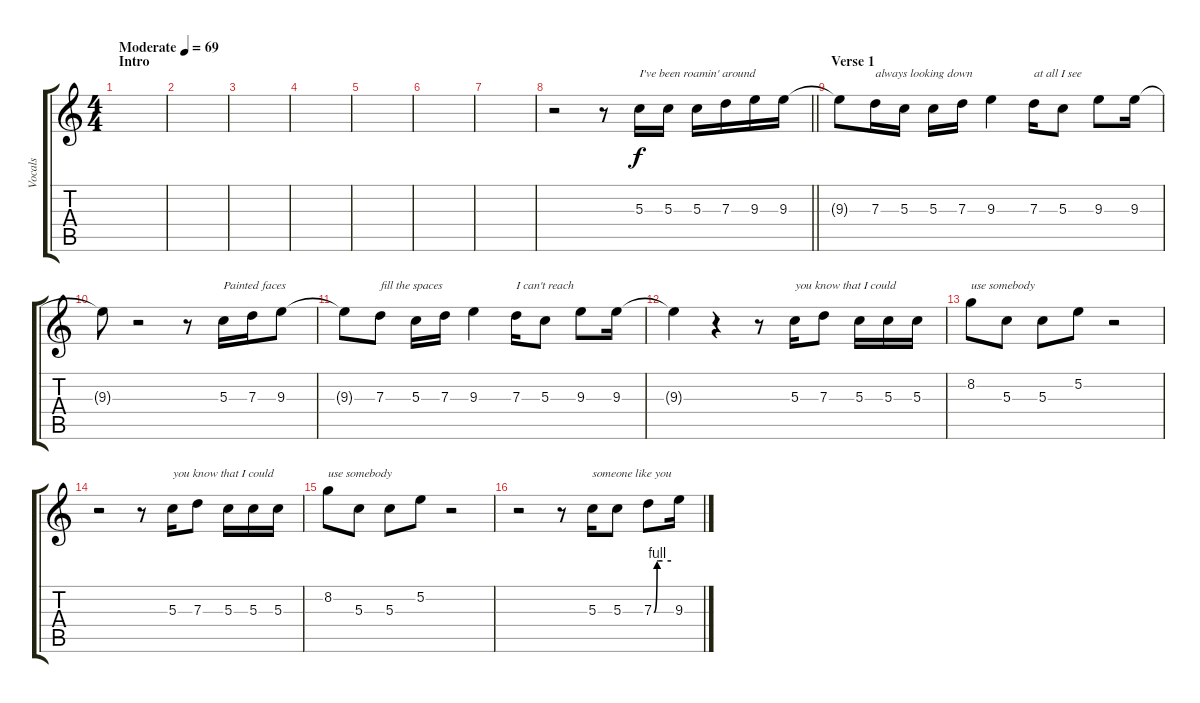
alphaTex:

\track ("Vocals" "Vocals") {instrument overdrivenguitar}
\staff {score tabs}
\tuning (E4 B3 G3 D3 A2 E2) {hide}
\ts (4 4)
\section ("" "Intro")
\tempo (69 "Moderate")
\clef g2
\ks c
|
|
|
|
|
|
|
\barLineRight lightlight
r.2 r.8 5.3.16{txt "I've been roamin' around"} 5.3.16 5.3.16 7.3.16 9.3.16 9.3.16 |
\section ("" "Verse 1")
9.3{t}.8 7.3.16{txt "always looking down"} 5.3.16 5.3.16 7.3.16 9.3.4 7.3.16{txt "at all I see"} 5.3.8 9.3.8 9.3.16 |
9.3{t}.8 r.2 r.8 5.3.16{txt "Painted faces"} 7.3.16 9.3.8 |
9.3{t}.8 7.3.8{txt "fill the spaces"} 5.3.16 7.3.16 9.3.4 7.3.16{txt "I can't reach"} 5.3.8 9.3.8 9.3.16 |
9.3{t}.4 r.4 r.8 5.3.16{txt "you know that I could"} 7.3.8 5.3.16 5.3.16 5.3.16 |
8.2.8{txt "use somebody"} 5.3.8 5.3.8 5.2.8 r.2 |
r.2 r.8 5.3.16{txt "you know that I could"} 7.3.8 5.3.16 5.3.16 5.3.16 |
8.2.8{txt "use somebody"} 5.3.8 5.3.8 5.2.8 r.2 |
r.2 r.8 5.3.16{txt "someone like you"} 5.3.8 7.3{be (custom 0 0 11 4 15 4 30 4 60 4)}.8 9.3.16
